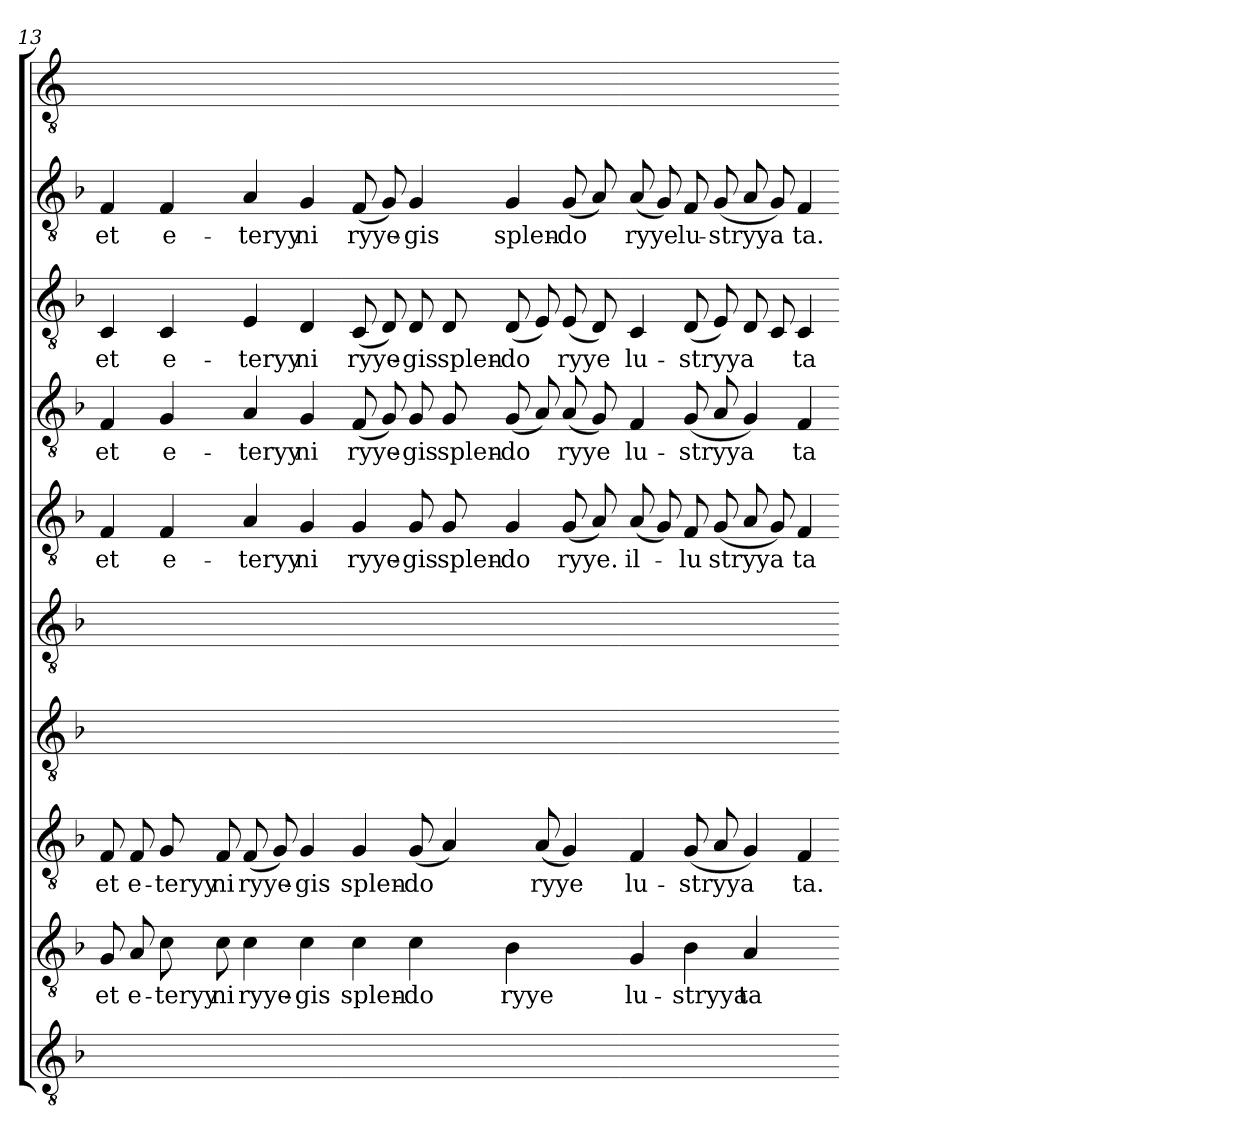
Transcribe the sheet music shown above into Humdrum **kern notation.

**kern	**kern	**text	**kern	**text	**kern	**kern	**kern	**text	**kern	**text	**kern	**text	**kern	**text	**kern
*part10	*part9	*part9	*part8	*part8	*part7	*part6	*part5	*part5	*part4	*part4	*part3	*part3	*part2	*part2	*part1
*staff10	*staff9	*staff9	*staff8	*staff8	*staff7	*staff6	*staff5	*staff5	*staff4	*staff4	*staff3	*staff3	*staff2	*staff2	*staff1
*clefGv2	*clefGv2	*	*clefGv2	*	*clefGv2	*clefGv2	*clefGv2	*	*clefGv2	*	*clefGv2	*	*clefGv2	*	*clefGv2
*k[b-]	*k[b-]	*	*k[b-]	*	*k[b-]	*k[b-]	*k[b-]	*	*k[b-]	*	*k[b-]	*	*k[b-]	*	*k[]
=13	=13	=13	=13	=13	=13	=13	=13	=13	=13	=13	=13	=13	=13	=13	=13
1ryy	8G	et	8F	et	1ryy	1ryy	4F	et	4F	et	4C	et	4F	et	1ryy
.	8A	e-	8F	e-	.	.	.	.	.	.	.	.	.	.	.
.	8c	teryy	8G	teryy	.	.	4F	e-	4G	e-	4C	e-	4F	e-	.
.	8c	-ni	8F	-ni	.	.	.	.	.	.	.	.	.	.	.
.	4c	ryye-	(8F	ryye-	.	.	4A	teryy	4A	teryy	4E	teryy	4A	teryy	.
.	.	.	8G)	.	.	.	.	.	.	.	.	.	.	.	.
.	4c	-gis	4G	-gis	.	.	4G	-ni	4G	-ni	4D	-ni	4G	-ni	.
=14-	=14-	=14-	=14-	=14-	=14-	=14-	=14-	=14-	=14-	=14-	=14-	=14-	=14-	=14-	=14-
1ryy	4c	splen-	4G	splen-	1ryy	1ryy	4G	ryye-	(8F	ryye-	(8C	ryye-	(8F	ryye-	1ryy
.	.	.	.	.	.	.	.	.	8G)	.	8D)	.	8G)	.	.
.	4c	do	(8G	do	.	.	8G	-gis	8G	-gis	8D	-gis	4G	-gis	.
.	.	.	4A)	.	.	.	8G	splen-	8G	splen-	8D	splen-	.	.	.
.	4B-	-ryye	.	.	.	.	4G	do	(8G	do	(8D	do	4G	splen-	.
.	.	.	(8A	-ryye	.	.	.	.	8A)	.	8E)	.	.	.	.
.	4ryy	.	4G)	.	.	.	(8G	-ryye.	(8A	-ryye	(8E	-ryye	(8G	do	.
.	.	.	.	.	.	.	8A)	.	8G)	.	8D)	.	8A)	.	.
=15-	=15-	=15-	=15-	=15-	=15-	=15-	=15-	=15-	=15-	=15-	=15-	=15-	=15-	=15-	=15-
1ryy	4G	lu-	4F	lu-	1ryy	1ryy	(8A	il-	4F	lu-	4C	lu-	(8A	-ryye	1ryy
.	.	.	.	.	.	.	8G)	.	.	.	.	.	8G)	.	.
.	4B-	stryya	(8G	stryya	.	.	8F	lu	(8G	stryya	(8D	stryya	8F	lu-	.
.	.	.	8A	.	.	.	(8G	stryya	8A	.	8E)	.	(8G	stryya	.
.	4A	-ta	4G)	.	.	.	8A	.	4G)	.	8D	.	8A	.	.
.	.	.	.	.	.	.	8G)	.	.	.	8C	.	8G)	.	.
.	4ryy	.	4F	-ta.	.	.	4F	-ta	4F	-ta	4C	-ta	4F	-ta.	.
=-	=-	=-	=-	=-	=-	=-	=-	=-	=-	=-	=-	=-	=-	=-	=-
*-	*-	*-	*-	*-	*-	*-	*-	*-	*-	*-	*-	*-	*-	*-	*-
